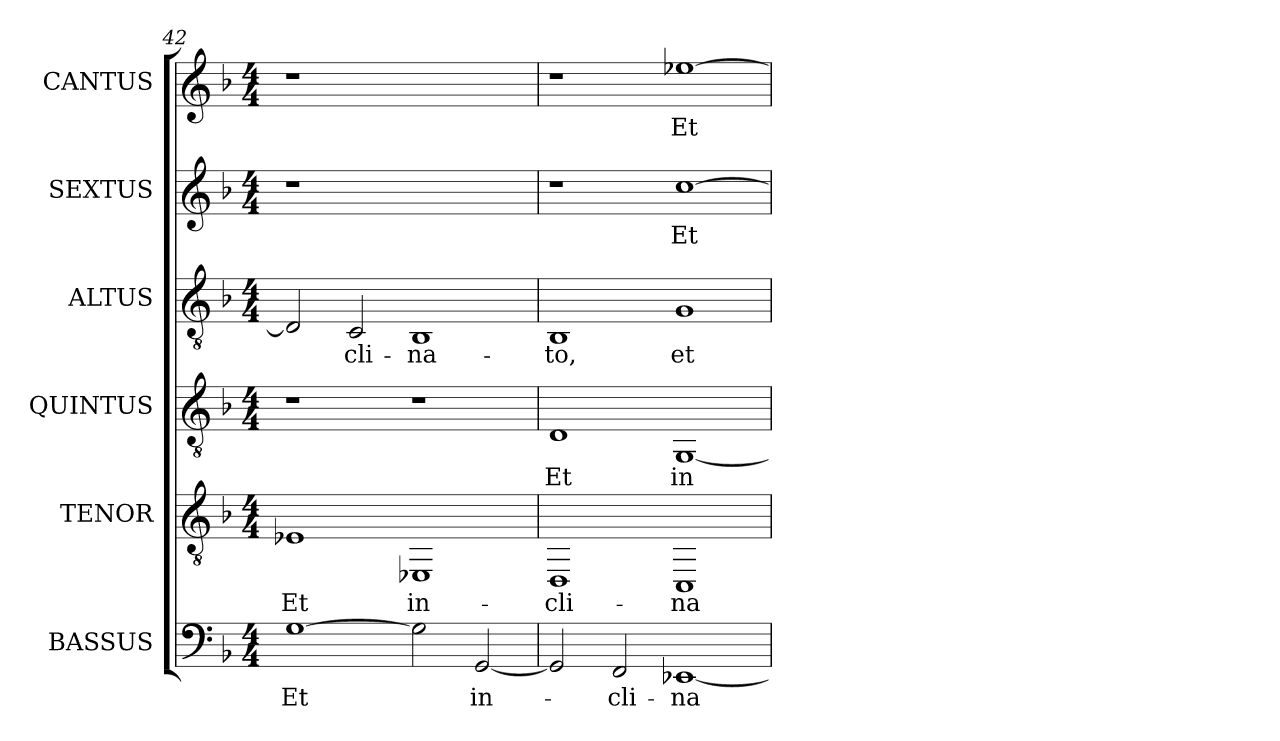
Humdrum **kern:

**kern	**text	**kern	**text	**kern	**text	**kern	**text	**kern	**text	**kern	**text
*part6	*part6	*part5	*part5	*part4	*part4	*part3	*part3	*part2	*part2	*part1	*part1
*staff6	*staff6	*staff5	*staff5	*staff4	*staff4	*staff3	*staff3	*staff2	*staff2	*staff1	*staff1
*I"BASSUS	*	*I"TENOR	*	*I"QUINTUS	*	*I"ALTUS	*	*I"SEXTUS	*	*I"CANTUS	*
*I'B.	*	*I'T.	*	*I'Q.	*	*I'A.	*	*I'S.	*	*I'C.	*
*clefF4	*	*clefGv2	*	*clefGv2	*	*clefGv2	*	*clefG2	*	*clefG2	*
*k[b-]	*	*k[b-]	*	*k[b-]	*	*k[b-]	*	*k[b-]	*	*k[b-]	*
*d:	*	*d:	*	*d:	*	*d:	*	*d:	*	*d:	*
*M4/4	*	*M4/4	*	*M4/4	*	*M4/4	*	*M4/4	*	*M4/4	*
=42	=42	=42	=42	=42	=42	=42	=42	=42	=42	=42	=42
!	!LO:LY:b:color=#000000	!	!	!	!	!	!	!	!	!	!
!	!	!	!LO:LY:b:color=#000000	!	!	!	!	!LO:N:vis=1	!	!LO:N:vis=1	!
[>1Gi	Et	1E-Xi	Et	1r	.	2Di/]	.	1r	.	1r	.
!	!	!	!	!	!	!	!LO:LY:b:color=#000000	!	!	!	!
.	.	.	.	.	.	2Ci/	-cli-	.	.	.	.
!	!	!	!LO:LY:b:color=#000000	!	!	!	!	!	!	!	!
!	!	!	!	!	!	!	!LO:LY:b:color=#000000	!	!	!	!
2Gi\]	.	1EE-Xi	in-	1r	.	1BB-i	-na-	1ryy	.	1ryy	.
!	!LO:LY:b:color=#000000	!	!	!	!	!	!	!	!	!	!
[<2GGi/	in-	.	.	.	.	.	.	.	.	.	.
=43	=43	=43	=43	=43	=43	=43	=43	=43	=43	=43	=43
!	!	!	!LO:LY:b:color=#000000	!	!	!	!	!	!	!	!
!	!	!	!	!	!LO:LY:b:color=#000000	!	!	!	!	!	!
!	!	!	!	!	!	!	!LO:LY:b:color=#000000	!	!	!	!
2GGi/]	.	1DDi	-cli-	1Di	Et	1BB-i	-to,	1r	.	1r	.
!	!LO:LY:b:color=#000000	!	!	!	!	!	!	!	!	!	!
2FFi/	-cli-	.	.	.	.	.	.	.	.	.	.
!	!LO:LY:b:color=#000000	!	!	!	!	!	!	!	!	!	!
!	!	!	!LO:LY:b:color=#000000	!	!	!	!	!	!	!	!
!	!	!	!	!	!LO:LY:b:color=#000000	!	!	!	!	!	!
!	!	!	!	!	!	!	!LO:LY:b:color=#000000	!	!	!	!
!	!	!	!	!	!	!	!	!	!LO:LY:b:color=#000000	!	!
!	!	!	!	!	!	!	!	!	!	!	!LO:LY:b:color=#000000
[<1EE-Xi	-na-	1CCi	-na-	[<1GGi	in-	1Gi	et	[>1cci	Et	[>1ee-Xi	Et
=	=	=	=	=	=	=	=	=	=	=	=
*-	*-	*-	*-	*-	*-	*-	*-	*-	*-	*-	*-
